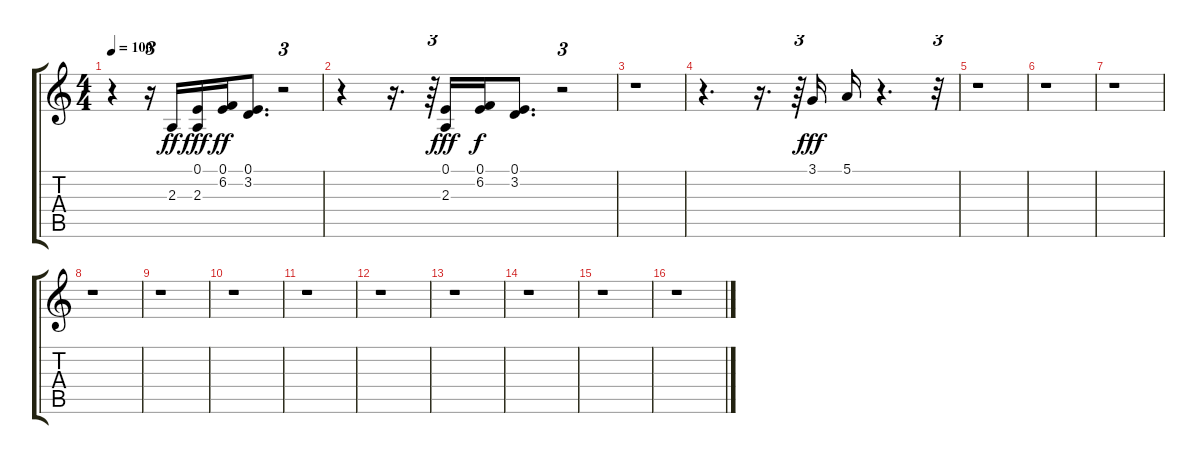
\track "" {instrument trumpet}
\staff {score tabs}
\tuning (E4 B3 G3 D3 A2 E2) {hide}
\ts (4 4)
\tempo 100
\clef g2
\ks c
r.4{dy f} r.16{tu (3 2)} 2.3.16{dy ff} (0.1 2.3).16{dy fff} (0.1 6.2).16{dy ff} (0.1 3.2).8{d} r.2{tu (3 2)} |
r.4 r.16{d} r.64{tu (3 2)} (0.1 2.3).16{dy fff} (0.1 6.2).16{dy f} (0.1 3.2).8{d} r.2{tu (3 2)} |
r.1 |
r.4{d} r.16{d} r.64{tu (3 2)} 3.1.16{dy fff} 5.1.16 r.4{d} r.32{tu (3 2)} |
r.1 |
r.1 |
r.1 |
r.1 |
r.1 |
r.1 |
r.1 |
r.1 |
r.1 |
r.1 |
r.1 |
r.1
